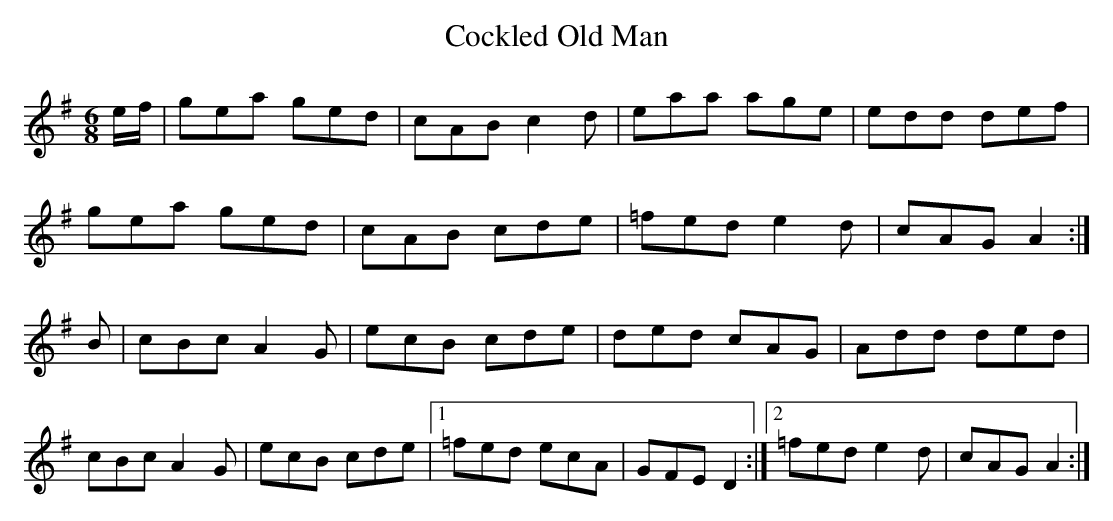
X:1
T: Cockled Old Man
L: 1/8
M: 6/8
K: Ador
e/f/ | gea ged | cAB c2d | eaa age | edd def |
gea ged | cAB cde | =fed e2d | cAG A2 :|
B | cBc A2G | ecB cde | ded cAG | Add ded |
cBc A2G | ecB cde |1 =fed ecA | GFE D2 :|2\
=fed e2d | cAG A2 :|
